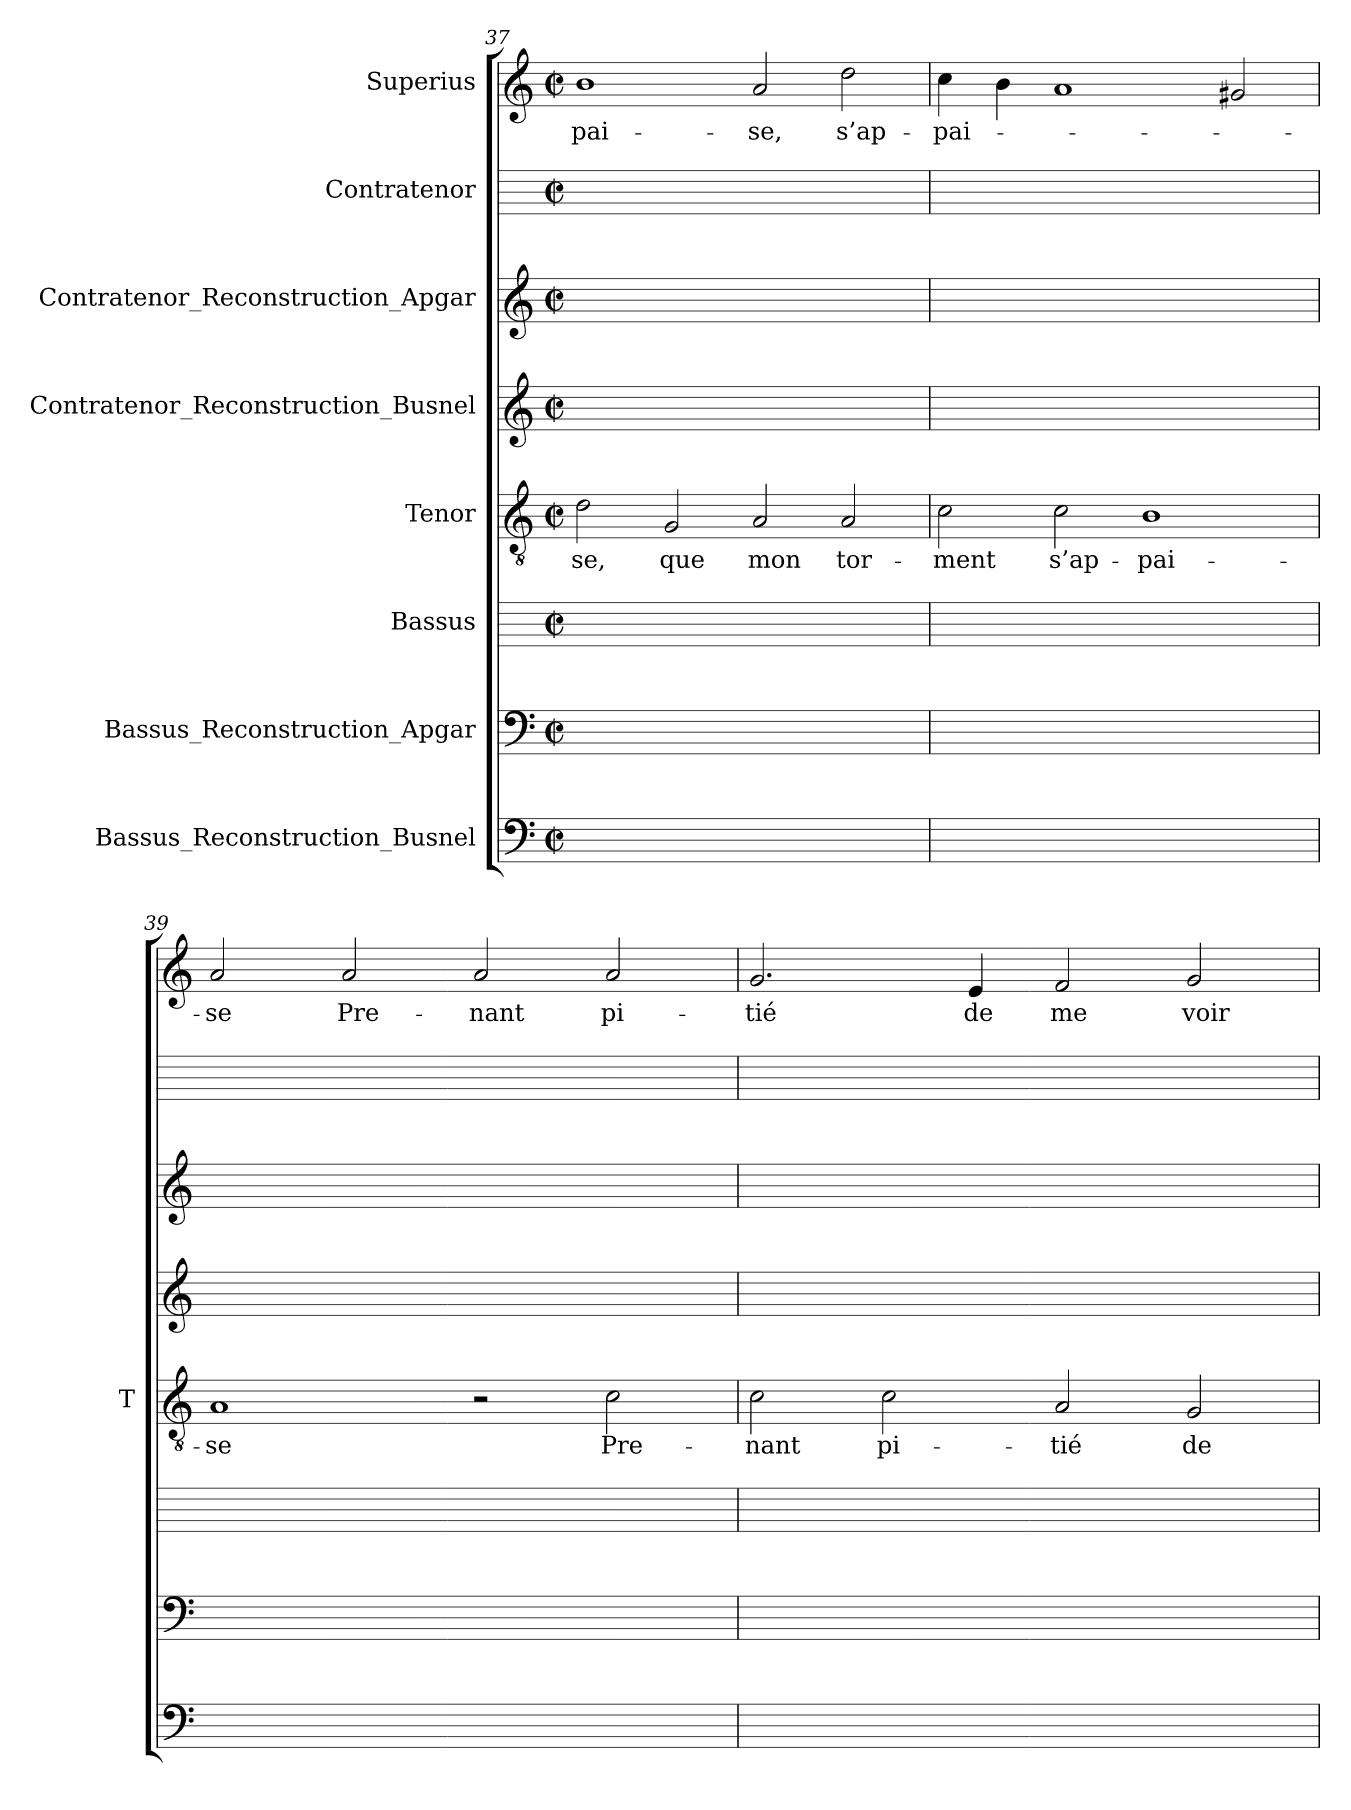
**kern	**kern	**kern	**kern	**text	**kern	**kern	**kern	**kern	**text
*part8	*part7	*part6	*part5	*part5	*part4	*part3	*part2	*part1	*part1
*staff8	*staff7	*staff6	*staff5	*staff5	*staff4	*staff3	*staff2	*staff1	*staff1
*I"Bassus_Reconstruction_Busnel	*I"Bassus_Reconstruction_Apgar	*I"Bassus	*I"Tenor	*	*I"Contratenor_Reconstruction_Busnel	*I"Contratenor_Reconstruction_Apgar	*I"Contratenor	*I"Superius	*
*	*	*	*I'T	*	*	*	*	*	*
*clefF4	*clefF4	*	*clefGv2	*	*clefG2	*clefG2	*	*clefG2	*
*k[]	*k[]	*	*k[]	*	*k[]	*k[]	*	*k[]	*
*C:	*C:	*	*C:	*	*C:	*C:	*	*C:	*
*M2/2	*M2/2	*M2/2	*M2/2	*	*M2/2	*M2/2	*M2/2	*M2/2	*
*met(c|)	*met(c|)	*met(c|)	*met(c|)	*	*met(c|)	*met(c|)	*met(c|)	*met(c|)	*
=37	=37	=37	=37	=37	=37	=37	=37	=37	=37
0ryy	0ryy	0ryy	2d	-se,	0ryy	0ryy	0ryy	1b	pai-
.	.	.	2G	-que	.	.	.	.	.
.	.	.	2A	-mon	.	.	.	2a	-se,
.	.	.	2A	tor-	.	.	.	2dd	s’ap-
=38	=38	=38	=38	=38	=38	=38	=38	=38	=38
0ryy	0ryy	0ryy	2c	-ment	0ryy	0ryy	0ryy	4cc	pai-
.	.	.	.	.	.	.	.	4b	.
.	.	.	2c	s’ap-	.	.	.	1a	.
.	.	.	1B	pai-	.	.	.	.	.
.	.	.	.	.	.	.	.	2g#X	.
=39	=39	=39	=39	=39	=39	=39	=39	=39	=39
0ryy	0ryy	0ryy	1A	-se	0ryy	0ryy	0ryy	2a	-se
.	.	.	.	.	.	.	.	2a	Pre-
.	.	.	2r	.	.	.	.	2a	-nant
.	.	.	2c	Pre-	.	.	.	2a	pi-
=40	=40	=40	=40	=40	=40	=40	=40	=40	=40
0ryy	0ryy	0ryy	2c	-nant	0ryy	0ryy	0ryy	2.g	-tié
.	.	.	2c	pi-	.	.	.	.	.
.	.	.	.	.	.	.	.	4e	-de
.	.	.	2A	-tié	.	.	.	2f	-me
.	.	.	2G	-de	.	.	.	2g	-voir
=	=	=	=	=	=	=	=	=	=
*-	*-	*-	*-	*-	*-	*-	*-	*-	*-
